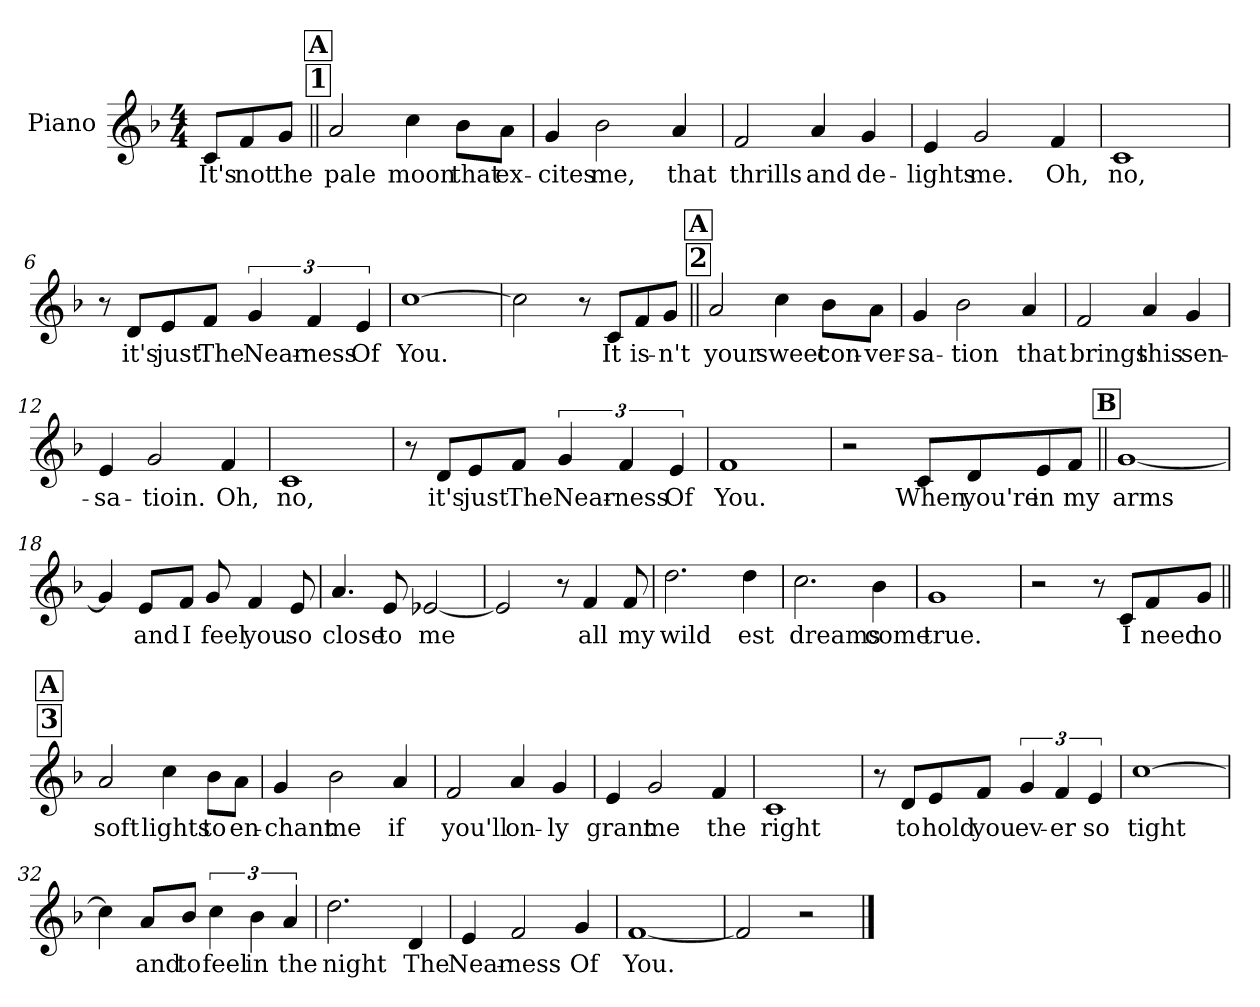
**kern	**text
*part1	*part1
*staff1	*staff1
*I"Piano	*
*I'Pno.	*
*clefG2	*
*k[b-]	*
*M4/4	*
=	=
!	!LO:LY:b
8c/L	It's
!	!LO:LY:b
8f/	not
!	!LO:LY:b
8g/J	the
!!LO:REH:place=s1:a:t=1
!!LO:REH:place=s1:a:fs=14:t=A
=1||	=1||
!	!LO:LY:b
2a/	pale
!	!LO:LY:b
4cc\	moon
!	!LO:LY:b
8b-\L	that
!	!LO:LY:b
8a\J	ex-
=2	=2
!	!LO:LY:b
4g/	-cites
!	!LO:LY:b
2b-\	me,
!	!LO:LY:b
4a/	that
=3	=3
!	!LO:LY:b
2f/	thrills
!	!LO:LY:b
4a/	and
!	!LO:LY:b
4g/	de-
=4	=4
!	!LO:LY:b
4e/	-lights
!	!LO:LY:b
2g/	me.
!	!LO:LY:b
4f/	Oh,
!!LO:LB:g=z
=5	=5
!	!LO:LY:b
1c	no,
=6	=6
8r	.
!	!LO:LY:b
8d/L	it's
!	!LO:LY:b
8e/	just
!	!LO:LY:b
8f/J	The
!	!LO:LY:b
6g/	Near-
!	!LO:LY:b
6f/	-ness
!	!LO:LY:b
6e/	Of
=7	=7
!	!LO:LY:b
[1cc	You.
=8	=8
2cc\]	.
8r	.
!	!LO:LY:b
8c/L	It
!	!LO:LY:b
8f/	is-
!	!LO:LY:b
8g/J	-n't
!!LO:LB:g=z
!!LO:REH:place=s1:a:t=2
!!LO:REH:place=s1:a:fs=14:t=A
=9||	=9||
!	!LO:LY:b
2a/	your
!	!LO:LY:b
4cc\	sweet
!	!LO:LY:b
8b-\L	con-
!	!LO:LY:b
8a\J	-ver-
=10	=10
!	!LO:LY:b
4g/	-sa-
!	!LO:LY:b
2b-\	-tion
!	!LO:LY:b
4a/	that
=11	=11
!	!LO:LY:b
2f/	brings
!	!LO:LY:b
4a/	this
!	!LO:LY:b
4g/	sen-
=12	=12
!	!LO:LY:b
4e/	-sa-
!	!LO:LY:b
2g/	-tioin.
!	!LO:LY:b
4f/	Oh,
!!LO:LB:g=z
=13	=13
!	!LO:LY:b
1c	no,
=14	=14
8r	.
!	!LO:LY:b
8d/L	it's
!	!LO:LY:b
8e/	just
!	!LO:LY:b
8f/J	The
!	!LO:LY:b
6g/	Near-
!	!LO:LY:b
6f/	-ness
!	!LO:LY:b
6e/	Of
=15	=15
!	!LO:LY:b
1f	You.
=16	=16
2r	.
!	!LO:LY:b
8c/L	When
!	!LO:LY:b
8d/	you're
!	!LO:LY:b
8e/	in
!	!LO:LY:b
8f/J	my
!!LO:LB:g=z
!!LO:REH:place=s1:a:fs=14:t=B
=17||	=17||
!	!LO:LY:b
[1g	arms
=18	=18
4g/]	.
!	!LO:LY:b
8e/L	and
!	!LO:LY:b
8f/J	I
!	!LO:LY:b
8g/	feel
!	!LO:LY:b
4f/	you
!	!LO:LY:b
8e/	so
=19	=19
!	!LO:LY:b
4.a/	close
!	!LO:LY:b
8e/	to
!	!LO:LY:b
[2e-X/	me
=20	=20
2e-/]	.
8r	.
!	!LO:LY:b
4f/	all
!	!LO:LY:b
8f/	my
!!LO:LB:g=z
=21	=21
!	!LO:LY:b
2.dd\	wild
!	!LO:LY:b
4dd\	est
=22	=22
!	!LO:LY:b
2.cc\	dreams
!	!LO:LY:b
4b-\	come
=23	=23
!	!LO:LY:b
1g	true.
=24	=24
2r	.
8r	.
!	!LO:LY:b
8c/L	I
!	!LO:LY:b
8f/	need
!	!LO:LY:b
8g/J	no
!!LO:LB:g=z
!!LO:REH:place=s1:a:t=3
!!LO:REH:place=s1:a:fs=14:t=A
=25||	=25||
!	!LO:LY:b
2a/	soft
!	!LO:LY:b
4cc\	lights
!	!LO:LY:b
8b-\L	to
!	!LO:LY:b
8a\J	en-
=26	=26
!	!LO:LY:b
4g/	-chant
!	!LO:LY:b
2b-\	me
!	!LO:LY:b
4a/	if
=27	=27
!	!LO:LY:b
2f/	you'll
!	!LO:LY:b
4a/	on-
!	!LO:LY:b
4g/	-ly
=28	=28
!	!LO:LY:b
4e/	grant
!	!LO:LY:b
2g/	me
!	!LO:LY:b
4f/	the
!!LO:LB:g=z
=29	=29
!	!LO:LY:b
1c	right
=30	=30
8r	.
!	!LO:LY:b
8d/L	to
!	!LO:LY:b
8e/	hold
!	!LO:LY:b
8f/J	you
!	!LO:LY:b
6g/	ev-
!	!LO:LY:b
6f/	-er
!	!LO:LY:b
6e/	so
=31	=31
!	!LO:LY:b
[1cc	tight
=32	=32
4cc\]	.
!	!LO:LY:b
8a/L	and
!	!LO:LY:b
8b-/J	to
!	!LO:LY:b
6cc\	feel
!	!LO:LY:b
6b-\	in
!	!LO:LY:b
6a/	the
!!LO:LB:g=z
=33	=33
!	!LO:LY:b
2.dd\	night
!	!LO:LY:b
4d/	The
=34	=34
!	!LO:LY:b
4e/	Near-
!	!LO:LY:b
2f/	-ness
!	!LO:LY:b
4g/	Of
=35	=35
!	!LO:LY:b
[1f	You.
=36	=36
2f/]	.
2r	.
==	==
*-	*-
